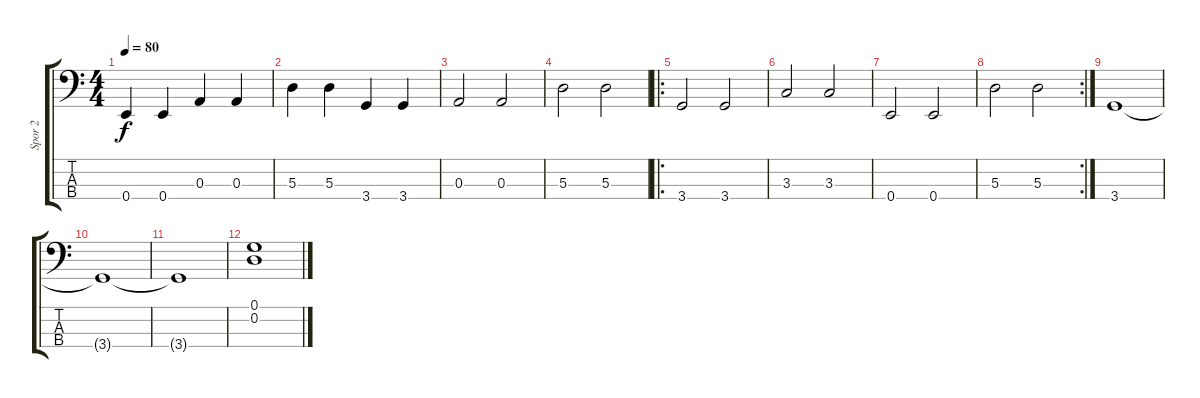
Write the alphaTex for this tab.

\track ("Spor 2" "Spor 2") {instrument electricbassfinger}
\staff {score tabs}
\tuning (G2 D2 A1 E1) {hide}
\ts (4 4)
\tempo 80
\clef f4
\ks c
0.4.4{dy f} 0.4.4 0.3.4 0.3.4 |
5.3.4 5.3.4 3.4.4 3.4.4 |
0.3.2 0.3.2 |
5.3.2 5.3.2 |
\ro
3.4.2 3.4.2 |
3.3.2 3.3.2 |
0.4.2 0.4.2 |
\rc 2
5.3.2 5.3.2 |
3.4.1 |
3.4{t}.1 |
3.4{t}.1 |
(0.1 0.2).1
